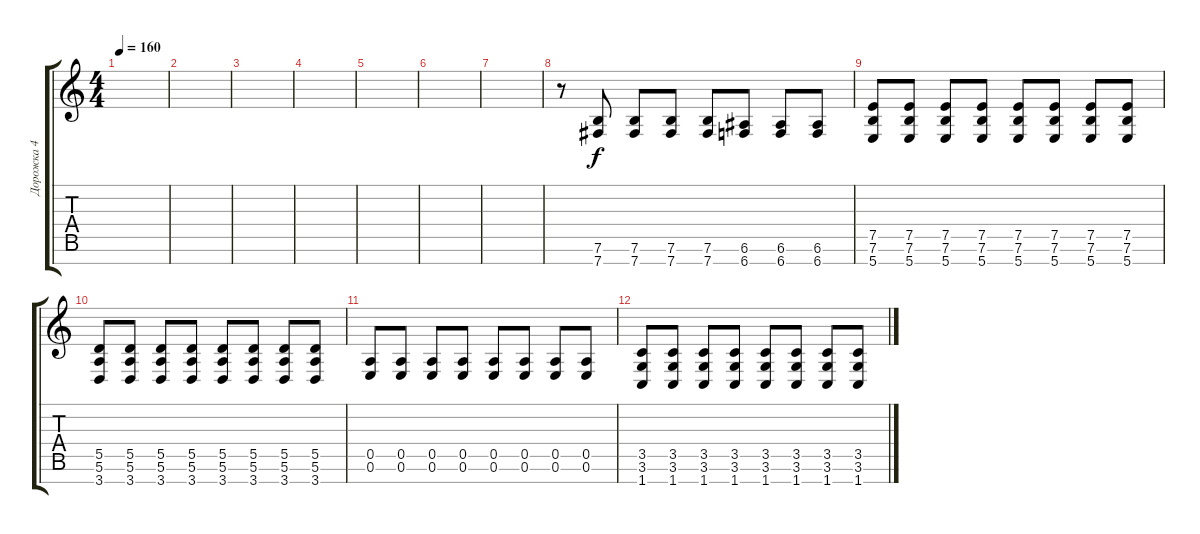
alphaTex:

\track ("Дорожка 4" "Дорожка 4") {instrument overdrivenguitar}
\staff {score tabs}
\tuning (E4 B3 G3 D3 A2 E2 B1) {hide}
\ts (4 4)
\tempo 160
\clef g2
\ks c
|
|
|
|
|
|
|
r.8{volume 4} (7.6 7.7).8{volume 13} (7.6 7.7).8 (7.6 7.7).8 (7.6 7.7).8 (6.6 6.7).8 (6.6 6.7).8 (6.6 6.7).8 |
(7.5 7.6 5.7).8 (7.5 7.6 5.7).8 (7.5 7.6 5.7).8 (7.5 7.6 5.7).8 (7.5 7.6 5.7).8 (7.5 7.6 5.7).8 (7.5 7.6 5.7).8 (7.5 7.6 5.7).8 |
(5.5 5.6 3.7).8 (5.5 5.6 3.7).8 (5.5 5.6 3.7).8 (5.5 5.6 3.7).8 (5.5 5.6 3.7).8 (5.5 5.6 3.7).8 (5.5 5.6 3.7).8 (5.5 5.6 3.7).8 |
(0.5 0.6).8 (0.5 0.6).8 (0.5 0.6).8 (0.5 0.6).8 (0.5 0.6).8 (0.5 0.6).8 (0.5 0.6).8 (0.5 0.6).8 |
(3.5 3.6 1.7).8 (3.5 3.6 1.7).8 (3.5 3.6 1.7).8 (3.5 3.6 1.7).8 (3.5 3.6 1.7).8 (3.5 3.6 1.7).8 (3.5 3.6 1.7).8 (3.5 3.6 1.7).8
